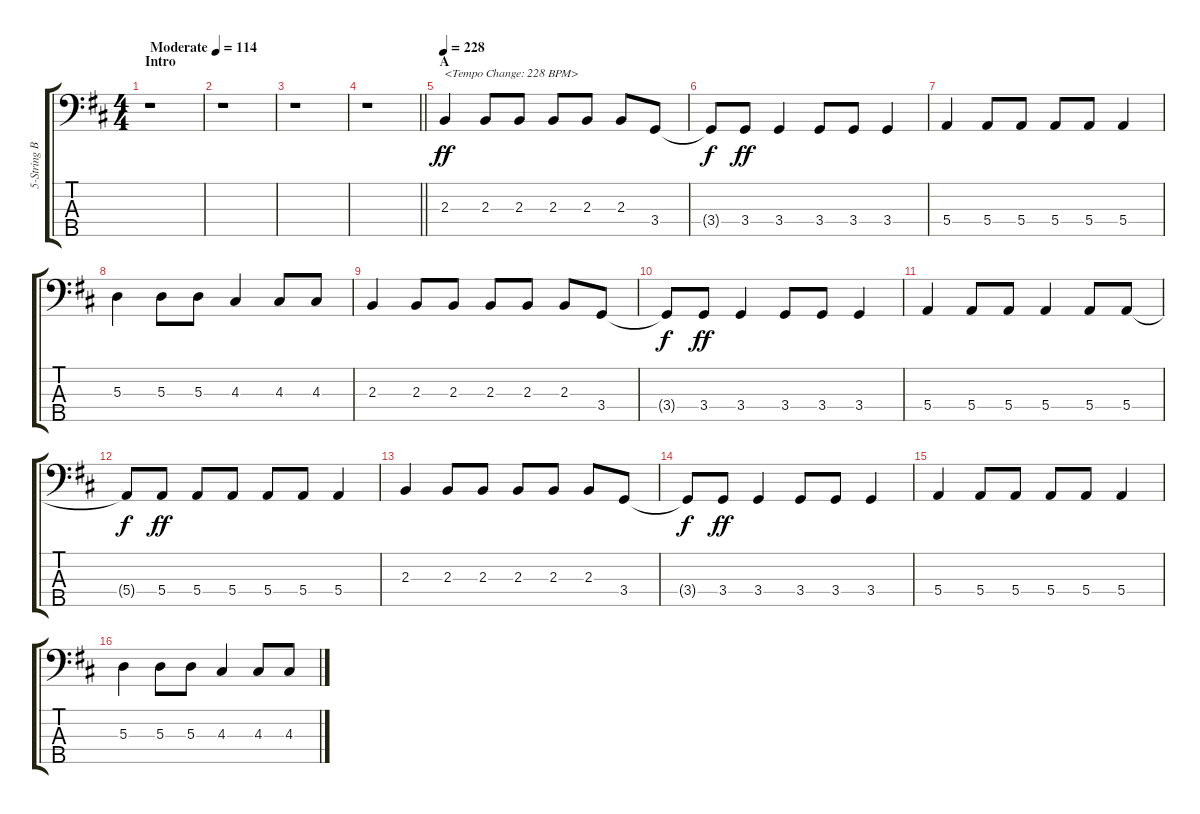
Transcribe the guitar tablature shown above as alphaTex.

\track ("5-String Bass" "5-String B") {instrument electricbasspick}
\staff {score tabs}
\tuning (G2 D2 A1 E1 B0) {hide}
\ts (4 4)
\section ("" "Intro")
\tempo (114 "Moderate")
\clef f4
\ks d
r.1{dy ff instrument electricbasspick} |
r.1 |
r.1 |
\barLineRight lightlight
r.1 |
\section ("" "A")
\tempo 228
2.3.4{txt "<Tempo Change: 228 BPM>"} 2.3.8 2.3.8 2.3.8 2.3.8 2.3.8 3.4.8 |
3.4{t}.8{dy f} 3.4.8{dy ff} 3.4.4 3.4.8 3.4.8 3.4.4 |
5.4.4 5.4.8 5.4.8 5.4.8 5.4.8 5.4.4 |
5.3.4 5.3.8 5.3.8 4.3.4 4.3.8 4.3.8 |
2.3.4 2.3.8 2.3.8 2.3.8 2.3.8 2.3.8 3.4.8 |
3.4{t}.8{dy f} 3.4.8{dy ff} 3.4.4 3.4.8 3.4.8 3.4.4 |
5.4.4 5.4.8 5.4.8 5.4.4 5.4.8 5.4.8 |
5.4{t}.8{dy f} 5.4.8{dy ff} 5.4.8 5.4.8 5.4.8 5.4.8 5.4.4 |
2.3.4 2.3.8 2.3.8 2.3.8 2.3.8 2.3.8 3.4.8 |
3.4{t}.8{dy f} 3.4.8{dy ff} 3.4.4 3.4.8 3.4.8 3.4.4 |
5.4.4 5.4.8 5.4.8 5.4.8 5.4.8 5.4.4 |
5.3.4 5.3.8 5.3.8 4.3.4 4.3.8 4.3.8
